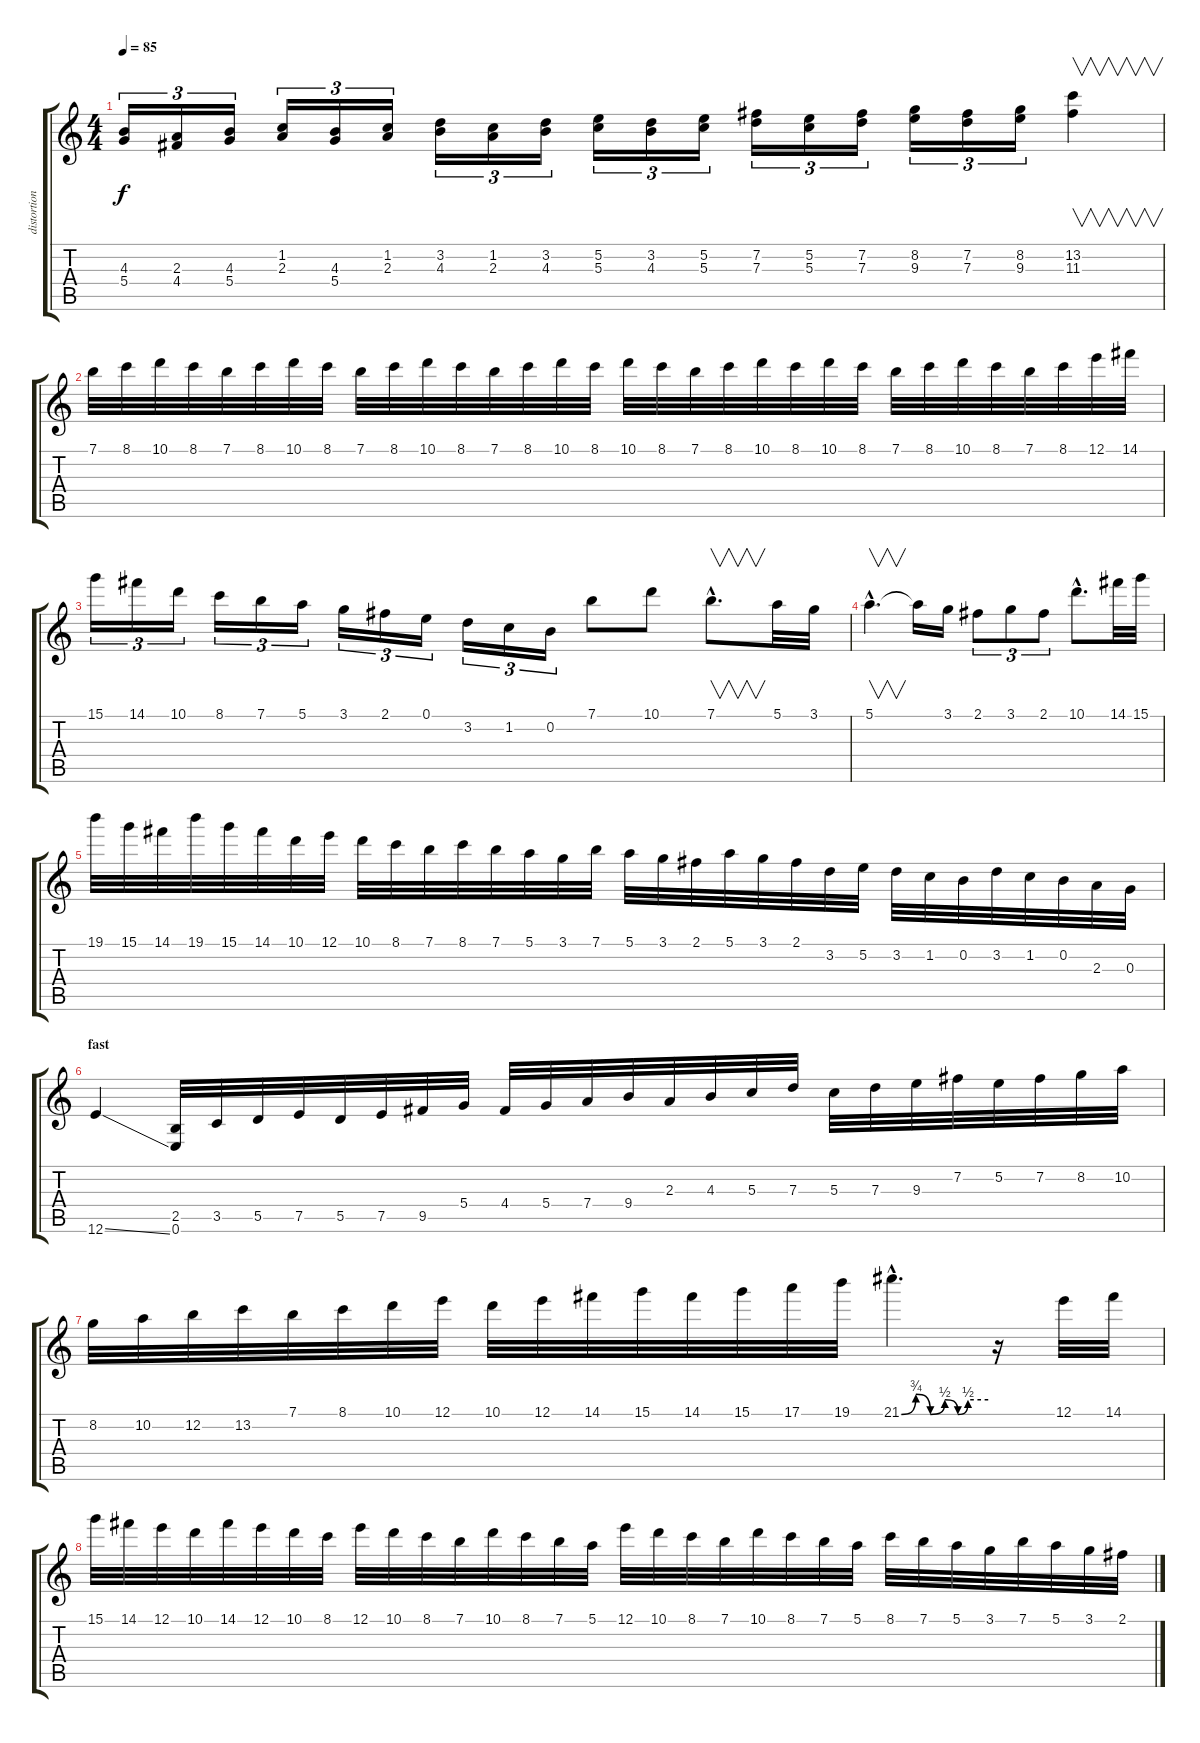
\track ("distortion" "distortion") {instrument distortionguitar}
\staff {score tabs}
\tuning (E4 B3 G3 D3 A2 E2) {hide}
\ts (4 4)
\tempo 85
\clef g2
\ks c
(4.3 5.4).16{tu (3 2) dy f} (2.3 4.4).16{tu (3 2)} (4.3 5.4).16{tu (3 2)} (1.2 2.3).16{tu (3 2)} (4.3 5.4).16{tu (3 2)} (1.2 2.3).16{tu (3 2)} (3.2 4.3).16{tu (3 2)} (1.2 2.3).16{tu (3 2)} (3.2 4.3).16{tu (3 2)} (5.2 5.3).16{tu (3 2)} (3.2 4.3).16{tu (3 2)} (5.2 5.3).16{tu (3 2)} (7.2 7.3).16{tu (3 2)} (5.2 5.3).16{tu (3 2)} (7.2 7.3).16{tu (3 2)} (8.2 9.3).16{tu (3 2)} (7.2 7.3).16{tu (3 2)} (8.2 9.3).16{tu (3 2)} (13.2 11.3).4{v} |
7.1.32 8.1.32 10.1.32 8.1.32 7.1.32 8.1.32 10.1.32 8.1.32 7.1.32 8.1.32 10.1.32 8.1.32 7.1.32 8.1.32 10.1.32 8.1.32 10.1.32 8.1.32 7.1.32 8.1.32 10.1.32 8.1.32 10.1.32 8.1.32 7.1.32 8.1.32 10.1.32 8.1.32 7.1.32 8.1.32 12.1.32 14.1.32 |
15.1.16{tu (3 2)} 14.1.16{tu (3 2)} 10.1.16{tu (3 2)} 8.1.16{tu (3 2)} 7.1.16{tu (3 2)} 5.1.16{tu (3 2)} 3.1.16{tu (3 2)} 2.1.16{tu (3 2)} 0.1.16{tu (3 2)} 3.2.16{tu (3 2)} 1.2.16{tu (3 2)} 0.2.16{tu (3 2)} 7.1.8 10.1.8 7.1{hac}.8{v d} 5.1.32 3.1.32 |
5.1{hac}.4{v d} 5.1{t}.16 3.1.16 2.1.8{tu (3 2)} 3.1.8{tu (3 2)} 2.1.8{tu (3 2)} 10.1{hac}.8{d} 14.1.32 15.1.32 |
19.1.32 15.1.32 14.1.32 19.1.32 15.1.32 14.1.32 10.1.32 12.1.32 10.1.32 8.1.32 7.1.32 8.1.32 7.1.32 5.1.32 3.1.32 7.1.32 5.1.32 3.1.32 2.1.32 5.1.32 3.1.32 2.1.32 3.2.32 5.2.32 3.2.32 1.2.32 0.2.32 3.2.32 1.2.32 0.2.32 2.3.32 0.3.32 |
\section ("" "fast")
12.6{ss}.4 (2.5 0.6).32 3.5.32 5.5.32 7.5.32 5.5.32 7.5.32 9.5.32 5.4.32 4.4.32 5.4.32 7.4.32 9.4.32 2.3.32 4.3.32 5.3.32 7.3.32 5.3.32 7.3.32 9.3.32 7.2.32 5.2.32 7.2.32 8.2.32 10.2.32 |
8.2.32 10.2.32 12.2.32 13.2.32 7.1.32 8.1.32 10.1.32 12.1.32 10.1.32 12.1.32 14.1.32 15.1.32 14.1.32 15.1.32 17.1.32 19.1.32 21.1{be (custom 0 0 10 3 20 0 30 2 39 0 46 2 60 2) hac}.4{d} r.16 12.1.32 14.1.32 |
15.1.32 14.1.32 12.1.32 10.1.32 14.1.32 12.1.32 10.1.32 8.1.32 12.1.32 10.1.32 8.1.32 7.1.32 10.1.32 8.1.32 7.1.32 5.1.32 12.1.32 10.1.32 8.1.32 7.1.32 10.1.32 8.1.32 7.1.32 5.1.32 8.1.32 7.1.32 5.1.32 3.1.32 7.1.32 5.1.32 3.1.32 2.1.32
